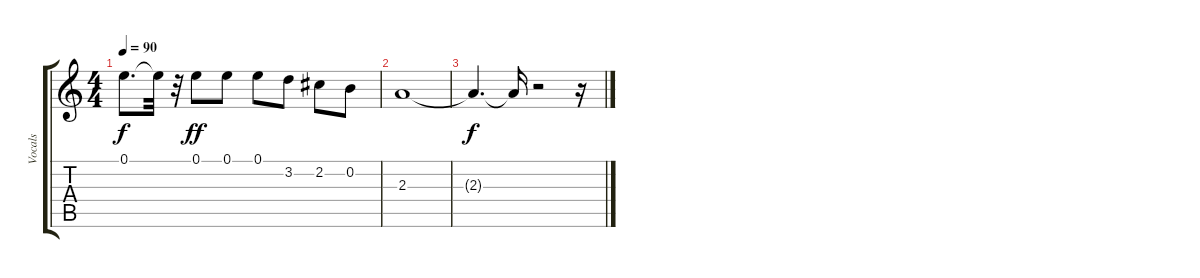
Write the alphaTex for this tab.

\track ("Vocals" "Vocals") {instrument overdrivenguitar}
\staff {score tabs}
\tuning (E4 B3 G3 D3 A2 E2) {hide}
\ts (4 4)
\tempo 90
\clef g2
\ks c
0.1{t}.8{d dy f} 0.1{t}.32 r.32 0.1.8{dy ff} 0.1.8 0.1.8 3.2.8 2.2.8 0.2.8 |
2.3.1 |
2.3{t}.4{d dy f} 2.3{t}.16 r.2 r.16
